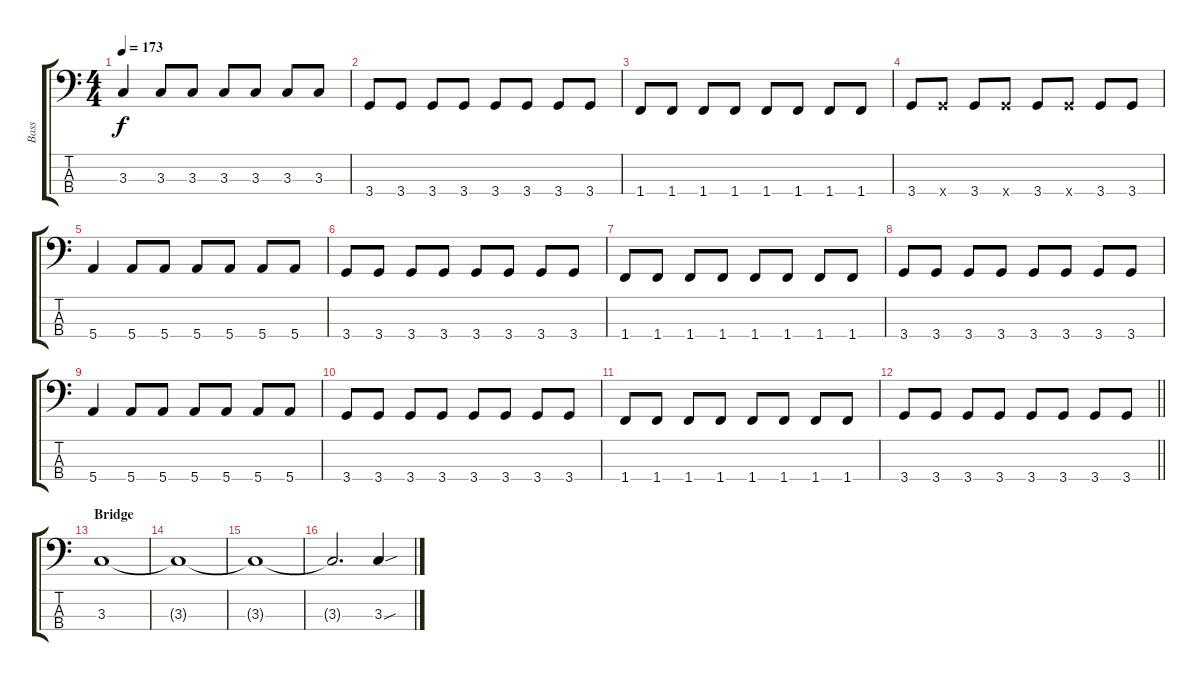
\track ("Bass" "Bass") {instrument electricbasspick}
\staff {score tabs}
\tuning (G2 D2 A1 E1) {hide}
\ts (4 4)
\tempo 173
\clef f4
\ks c
3.3.4{dy f} 3.3.8 3.3.8 3.3.8 3.3.8 3.3.8 3.3.8 |
3.4.8 3.4.8 3.4.8 3.4.8 3.4.8 3.4.8 3.4.8 3.4.8 |
1.4.8 1.4.8 1.4.8 1.4.8 1.4.8 1.4.8 1.4.8 1.4.8 |
3.4.8 3.4{x}.8 3.4.8 3.4{x}.8 3.4.8 3.4{x}.8 3.4.8 3.4.8 |
5.4.4 5.4.8 5.4.8 5.4.8 5.4.8 5.4.8 5.4.8 |
3.4.8 3.4.8 3.4.8 3.4.8 3.4.8 3.4.8 3.4.8 3.4.8 |
1.4.8 1.4.8 1.4.8 1.4.8 1.4.8 1.4.8 1.4.8 1.4.8 |
3.4.8 3.4.8 3.4.8 3.4.8 3.4.8 3.4.8 3.4.8 3.4.8 |
5.4.4 5.4.8 5.4.8 5.4.8 5.4.8 5.4.8 5.4.8 |
3.4.8 3.4.8 3.4.8 3.4.8 3.4.8 3.4.8 3.4.8 3.4.8 |
1.4.8 1.4.8 1.4.8 1.4.8 1.4.8 1.4.8 1.4.8 1.4.8 |
\barLineRight lightlight
3.4.8 3.4.8 3.4.8 3.4.8 3.4.8 3.4.8 3.4.8 3.4.8 |
\section ("" "Bridge")
3.3.1 |
3.3{t}.1 |
3.3{t}.1 |
3.3{t}.2{d} 3.3{sou}.4
